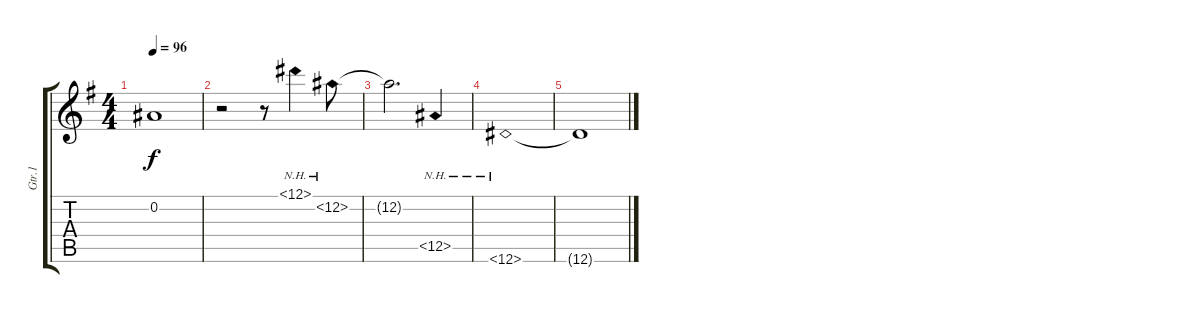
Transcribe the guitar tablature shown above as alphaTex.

\track ("Gtr.1" "Gtr.1") {instrument acousticguitarnylon}
\staff {score tabs}
\tuning (Eb4 Bb3 Gb3 Db3 Bb2 Eb2) {hide}
\ts (4 4)
\tempo 96
\clef g2
\ks eminor
0.2{t}.1{dy f} |
r.2 r.8 12.1{nh}.4 12.2{nh}.8 |
12.2{t}.2{d} 12.5{nh}.4 |
12.6{nh}.1 |
12.6{t}.1
